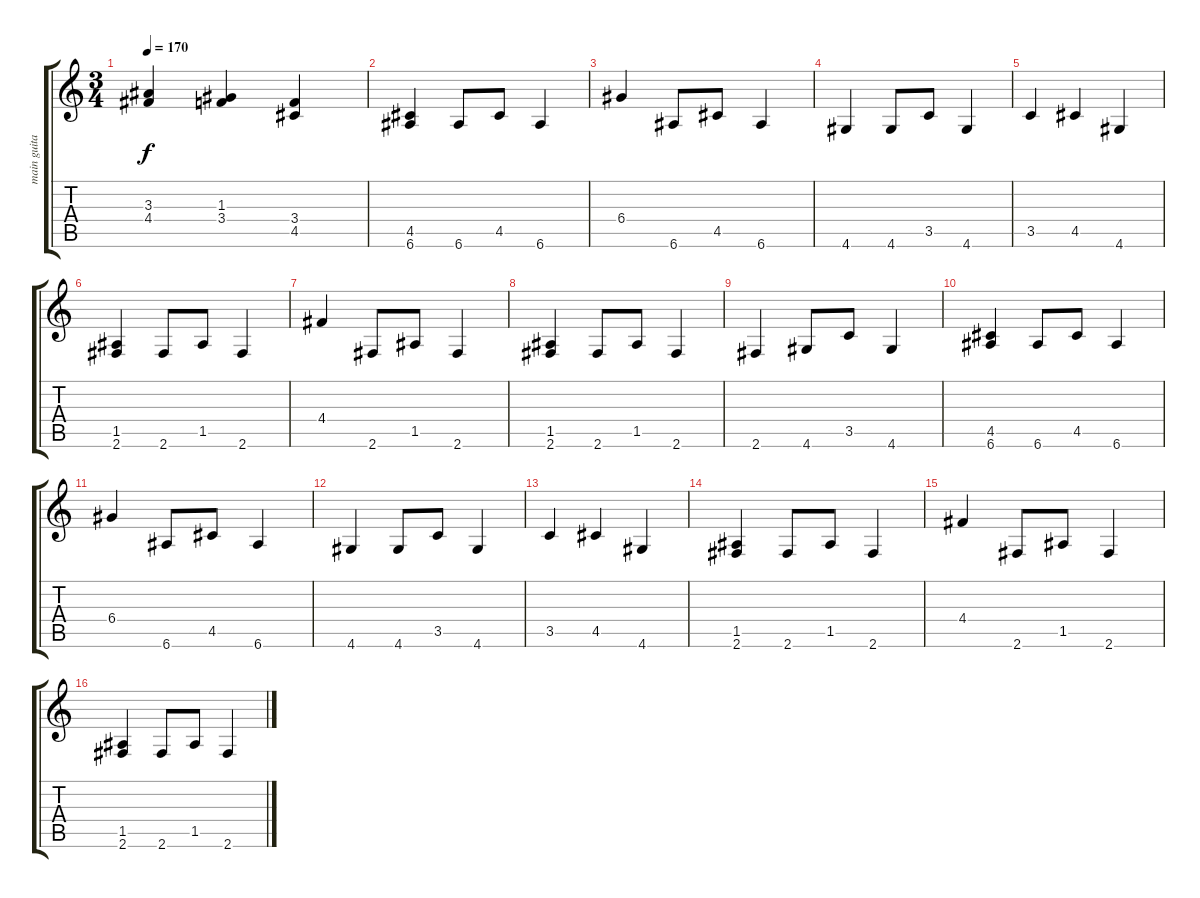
\track ("main guitar" "main guita") {instrument distortionguitar}
\staff {score tabs}
\tuning (E4 B3 G3 D3 A2 E2) {hide}
\ts (3 4)
\tempo 170
\clef g2
\ks c
(3.3 4.4).4{dy f} (1.3 3.4).4 (3.4 4.5).4 |
(4.5 6.6).4 6.6.8 4.5.8 6.6.4 |
6.4.4 6.6.8 4.5.8 6.6.4 |
4.6.4 4.6.8 3.5.8 4.6.4 |
3.5.4 4.5.4 4.6.4 |
(1.5 2.6).4 2.6.8 1.5.8 2.6.4 |
4.4.4 2.6.8 1.5.8 2.6.4 |
(1.5 2.6).4 2.6.8 1.5.8 2.6.4 |
2.6.4 4.6.8 3.5.8 4.6.4 |
(4.5 6.6).4 6.6.8 4.5.8 6.6.4 |
6.4.4 6.6.8 4.5.8 6.6.4 |
4.6.4 4.6.8 3.5.8 4.6.4 |
3.5.4 4.5.4 4.6.4 |
(1.5 2.6).4 2.6.8 1.5.8 2.6.4 |
4.4.4 2.6.8 1.5.8 2.6.4 |
(1.5 2.6).4 2.6.8 1.5.8 2.6.4
